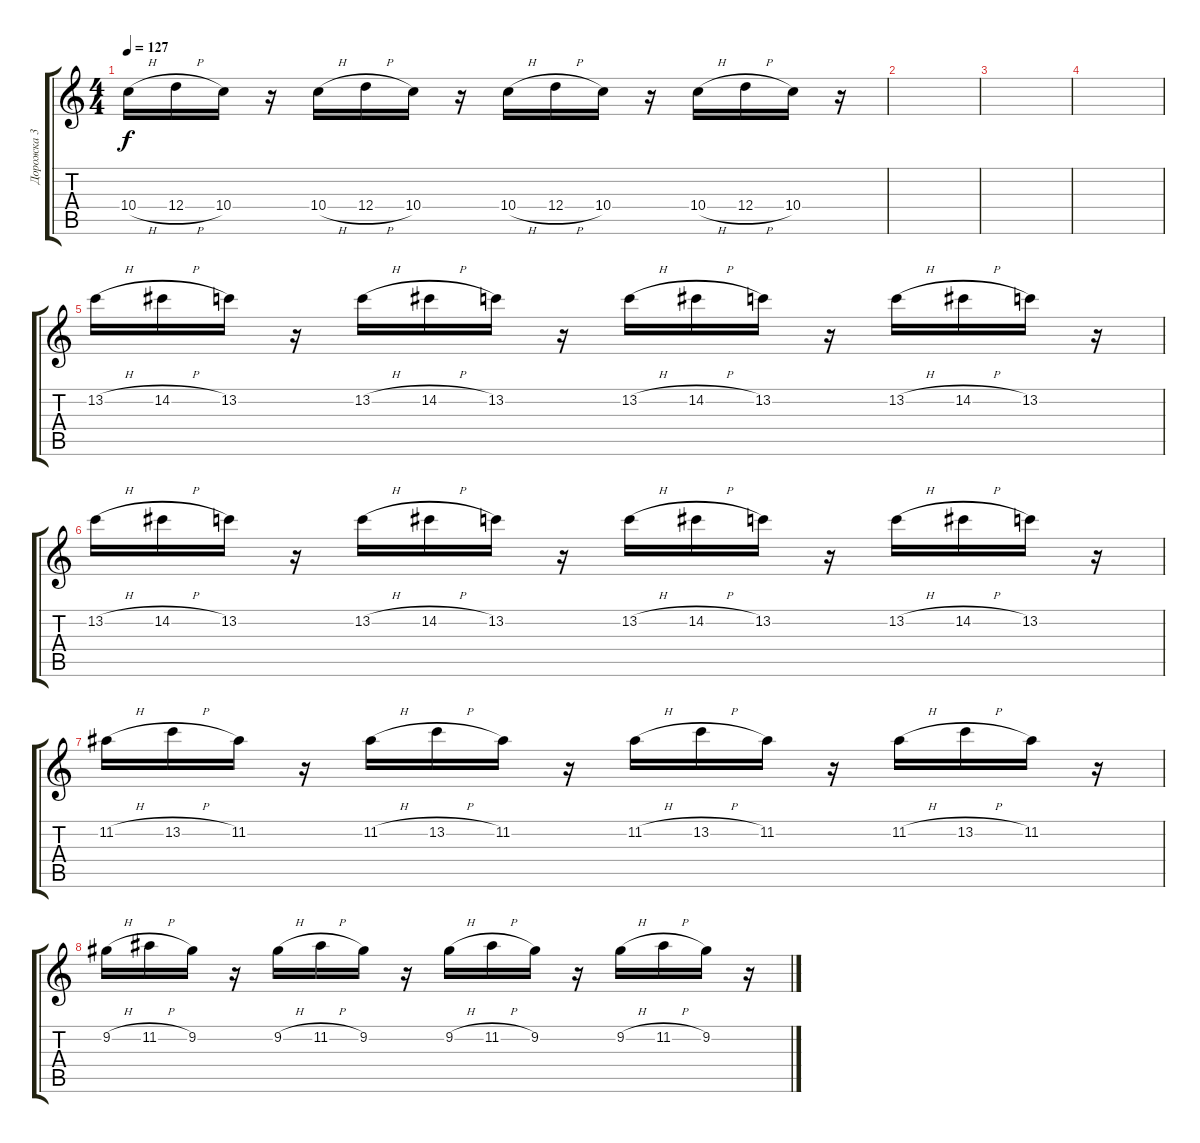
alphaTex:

\track ("Дорожка 3" "Дорожка 3") {instrument distortionguitar}
\staff {score tabs}
\tuning (E4 B3 G3 D3 A2 E2) {hide}
\ts (4 4)
\tempo 127
\clef g2
\ks c
10.4{h}.16{dy f} 12.4{h}.16 10.4.16 r.16 10.4{h}.16 12.4{h}.16 10.4.16 r.16 10.4{h}.16 12.4{h}.16 10.4.16 r.16 10.4{h}.16 12.4{h}.16 10.4.16 r.16 |
|
|
|
13.2{h}.16 14.2{h}.16 13.2.16 r.16 13.2{h}.16 14.2{h}.16 13.2.16 r.16 13.2{h}.16 14.2{h}.16 13.2.16 r.16 13.2{h}.16 14.2{h}.16 13.2.16 r.16 |
13.2{h}.16 14.2{h}.16 13.2.16 r.16 13.2{h}.16 14.2{h}.16 13.2.16 r.16 13.2{h}.16 14.2{h}.16 13.2.16 r.16 13.2{h}.16 14.2{h}.16 13.2.16 r.16 |
11.2{h}.16 13.2{h}.16 11.2.16 r.16 11.2{h}.16 13.2{h}.16 11.2.16 r.16 11.2{h}.16 13.2{h}.16 11.2.16 r.16 11.2{h}.16 13.2{h}.16 11.2.16 r.16 |
9.2{h}.16 11.2{h}.16 9.2.16 r.16 9.2{h}.16 11.2{h}.16 9.2.16 r.16 9.2{h}.16 11.2{h}.16 9.2.16 r.16 9.2{h}.16 11.2{h}.16 9.2.16 r.16
